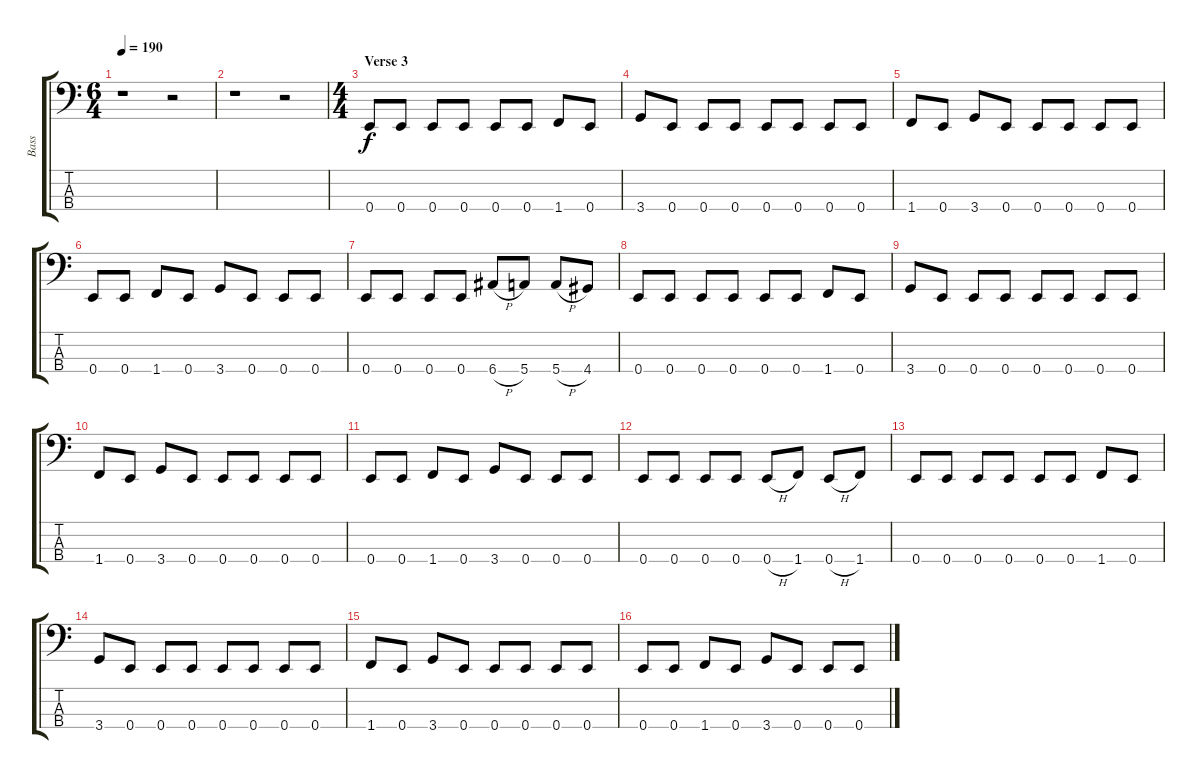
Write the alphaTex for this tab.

\track ("Bass" "Bass") {instrument electricbassfinger}
\staff {score tabs}
\tuning (G2 D2 A1 E1) {hide}
\ts (6 4)
\tempo 190
\clef f4
\ks c
r.1{dy f} r.2 |
r.1 r.2 |
\ts (4 4)
\section ("" "Verse 3")
0.4.8 0.4.8 0.4.8 0.4.8 0.4.8 0.4.8 1.4.8 0.4.8 |
3.4.8 0.4.8 0.4.8 0.4.8 0.4.8 0.4.8 0.4.8 0.4.8 |
1.4.8 0.4.8 3.4.8 0.4.8 0.4.8 0.4.8 0.4.8 0.4.8 |
0.4.8 0.4.8 1.4.8 0.4.8 3.4.8 0.4.8 0.4.8 0.4.8 |
0.4.8 0.4.8 0.4.8 0.4.8 6.4{h}.8 5.4.8 5.4{h}.8 4.4.8 |
0.4.8 0.4.8 0.4.8 0.4.8 0.4.8 0.4.8 1.4.8 0.4.8 |
3.4.8 0.4.8 0.4.8 0.4.8 0.4.8 0.4.8 0.4.8 0.4.8 |
1.4.8 0.4.8 3.4.8 0.4.8 0.4.8 0.4.8 0.4.8 0.4.8 |
0.4.8 0.4.8 1.4.8 0.4.8 3.4.8 0.4.8 0.4.8 0.4.8 |
0.4.8 0.4.8 0.4.8 0.4.8 0.4{h}.8 1.4.8 0.4{h}.8 1.4.8 |
0.4.8 0.4.8 0.4.8 0.4.8 0.4.8 0.4.8 1.4.8 0.4.8 |
3.4.8 0.4.8 0.4.8 0.4.8 0.4.8 0.4.8 0.4.8 0.4.8 |
1.4.8 0.4.8 3.4.8 0.4.8 0.4.8 0.4.8 0.4.8 0.4.8 |
0.4.8 0.4.8 1.4.8 0.4.8 3.4.8 0.4.8 0.4.8 0.4.8
